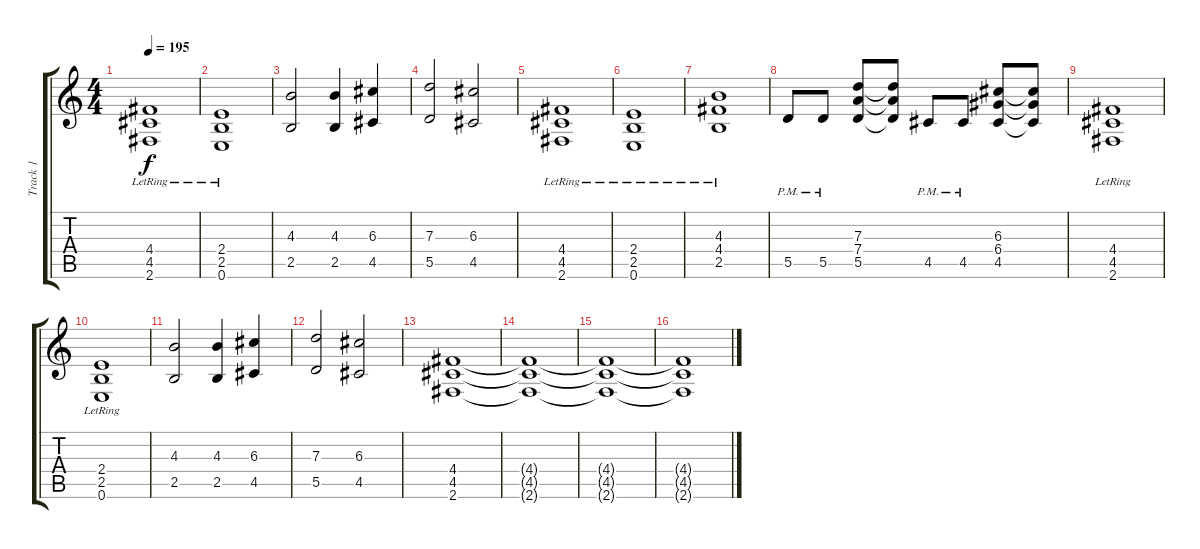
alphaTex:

\track ("Track 1" "Track 1") {instrument overdrivenguitar}
\staff {score tabs}
\tuning (E4 B3 G3 D3 A2 E2) {hide}
\ts (4 4)
\tempo 195
\clef g2
\ks c
(4.4{lr} 4.5{lr} 2.6{lr}).1{dy f} |
(2.4{lr} 2.5{lr} 0.6{lr}).1 |
(4.3 2.5).2 (4.3 2.5).4 (6.3 4.5).4 |
(7.3 5.5).2 (6.3 4.5).2 |
(4.4{lr} 4.5{lr} 2.6{lr}).1 |
(2.4{lr} 2.5{lr} 0.6{lr}).1 |
(4.3{lr} 4.4{lr} 2.5{lr}).1 |
5.5{pm}.8 5.5{pm}.8 (7.3 7.4 5.5).8 (7.3{t} 7.4{t} 5.5{t}).8 4.5{pm}.8 4.5{pm}.8 (6.3 6.4 4.5).8 (6.3{t} 6.4{t} 4.5{t}).8 |
(4.4{lr} 4.5{lr} 2.6{lr}).1 |
(2.4{lr} 2.5{lr} 0.6{lr}).1 |
(4.3 2.5).2 (4.3 2.5).4 (6.3 4.5).4 |
(7.3 5.5).2 (6.3 4.5).2 |
(4.4 4.5 2.6).1 |
(4.4{t} 4.5{t} 2.6{t}).1 |
(4.4{t} 4.5{t} 2.6{t}).1 |
(4.4{t} 4.5{t} 2.6{t}).1
